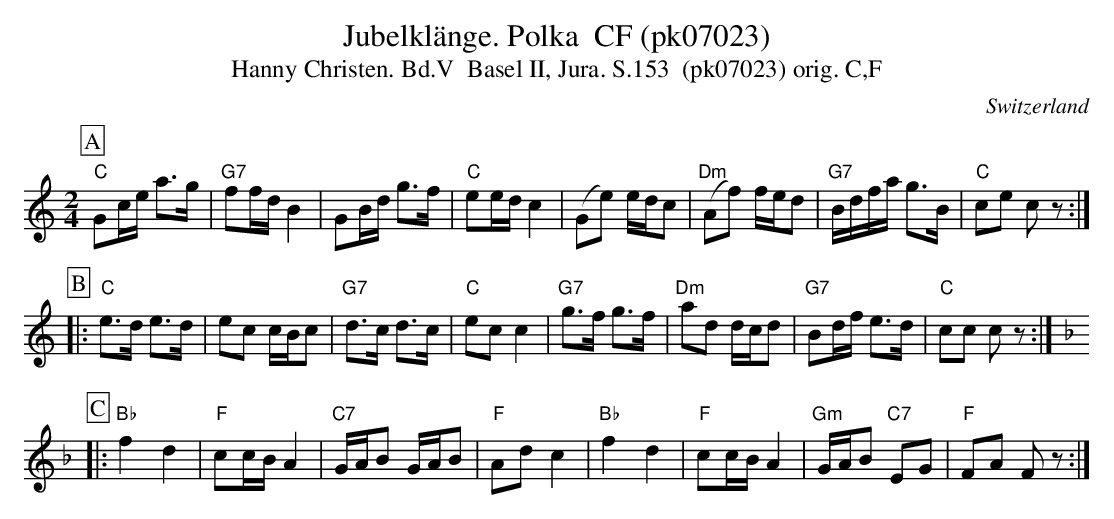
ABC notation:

X:1
T:Jubelklänge. Polka  CF (pk07023)
T:Hanny Christen. Bd.V  Basel II, Jura. S.153  (pk07023) orig. C,F
M:2/4
L:1/8
O:Switzerland
K:C major
[P:A]  "C"Gc/e/ a>g | "G7"ff/d/B2 | GB/d/ g>f | "C"ee/d/c2 | (Ge) e/d/c | ("Dm"Af) f/e/d | "G7"B/d/f/a/ g>B | "C"ce cz :|
[P:B] |: "C"e>d e>d | ec c/B/c | "G7"d>c d>c | "C"ecc2 | "G7"g>f g>f | "Dm"ad d/c/d | "G7"Bd/f/ e>d | "C"cc cz :| [K:F]
[P:C] |: "Bb"f2d2 | "F"cc/B/A2 | "C7"G/A/B G/A/B | "F"Adc2 | "Bb"f2d2 | "F"cc/B/A2 | "Gm"G/A/B "C7"EG | "F"FA Fz :|
W:
